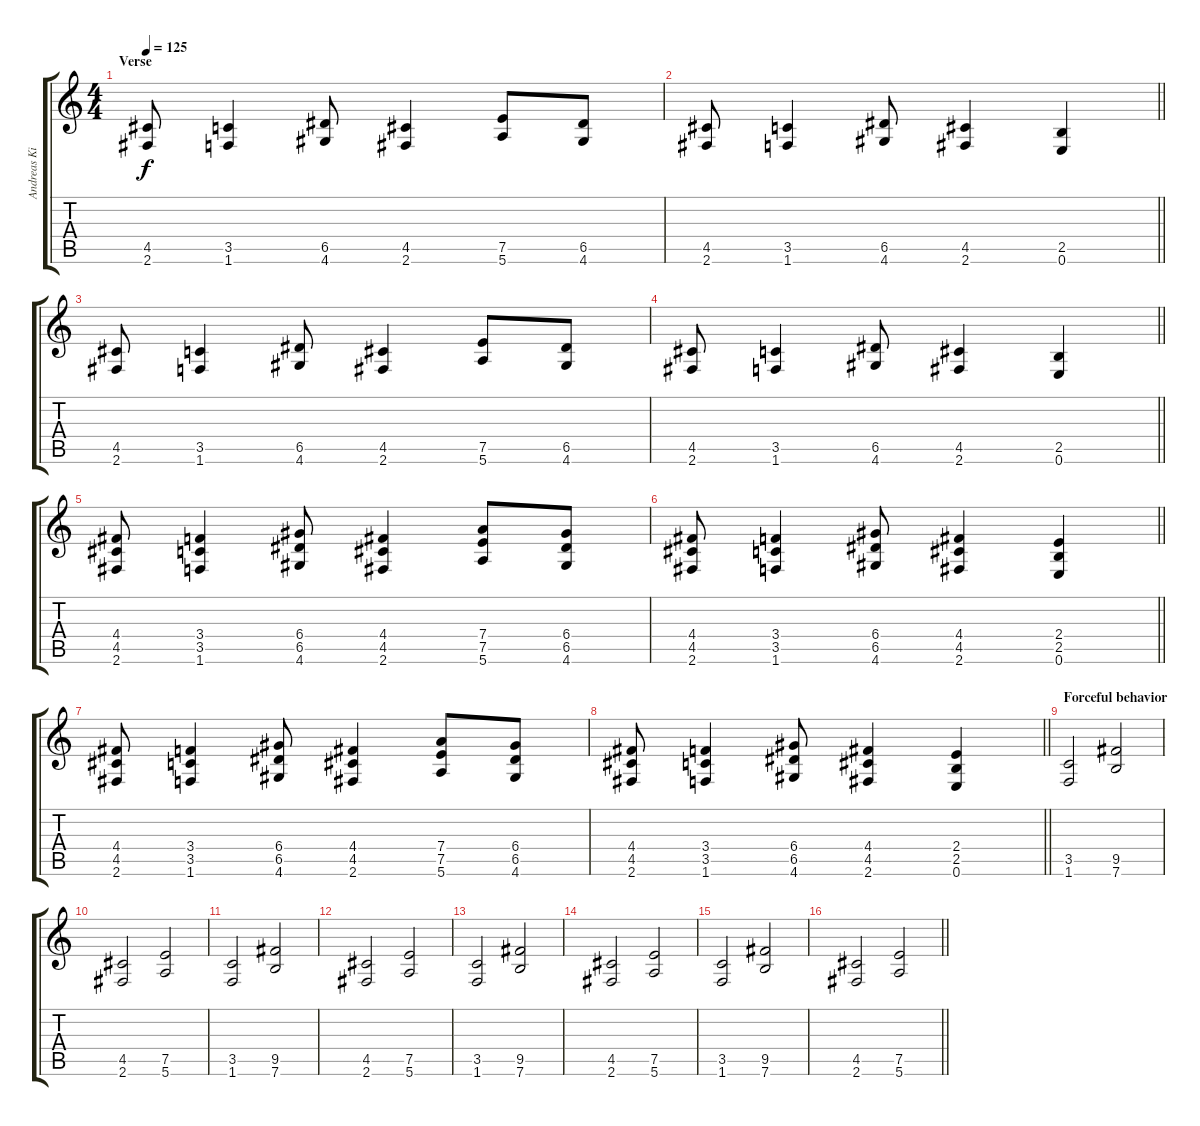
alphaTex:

\track ("Andreas Kisser" "Andreas Ki") {instrument distortionguitar}
\staff {score tabs}
\tuning (E4 B3 G3 D3 A2 E2) {hide}
\ts (4 4)
\section ("" "Verse")
\tempo 125
\clef g2
\ks c
(4.5 2.6).8{dy f} (3.5 1.6).4 (6.5 4.6).8 (4.5 2.6).4 (7.5 5.6).8 (6.5 4.6).8 |
\barLineRight lightlight
(4.5 2.6).8 (3.5 1.6).4 (6.5 4.6).8 (4.5 2.6).4 (2.5 0.6).4 |
(4.5 2.6).8 (3.5 1.6).4 (6.5 4.6).8 (4.5 2.6).4 (7.5 5.6).8 (6.5 4.6).8 |
\barLineRight lightlight
(4.5 2.6).8 (3.5 1.6).4 (6.5 4.6).8 (4.5 2.6).4 (2.5 0.6).4 |
(4.4 4.5 2.6).8 (3.4 3.5 1.6).4 (6.4 6.5 4.6).8 (4.4 4.5 2.6).4 (7.4 7.5 5.6).8 (6.4 6.5 4.6).8 |
\barLineRight lightlight
(4.4 4.5 2.6).8 (3.4 3.5 1.6).4 (6.4 6.5 4.6).8 (4.4 4.5 2.6).4 (2.4 2.5 0.6).4 |
(4.4 4.5 2.6).8 (3.4 3.5 1.6).4 (6.4 6.5 4.6).8 (4.4 4.5 2.6).4 (7.4 7.5 5.6).8 (6.4 6.5 4.6).8 |
\barLineRight lightlight
(4.4 4.5 2.6).8 (3.4 3.5 1.6).4 (6.4 6.5 4.6).8 (4.4 4.5 2.6).4 (2.4 2.5 0.6).4 |
\section ("" "Forceful behavior")
(3.5 1.6).2 (9.5 7.6).2 |
(4.5 2.6).2 (7.5 5.6).2 |
(3.5 1.6).2 (9.5 7.6).2 |
(4.5 2.6).2 (7.5 5.6).2 |
(3.5 1.6).2 (9.5 7.6).2 |
(4.5 2.6).2 (7.5 5.6).2 |
(3.5 1.6).2 (9.5 7.6).2 |
\barLineRight lightlight
(4.5 2.6).2 (7.5 5.6).2
